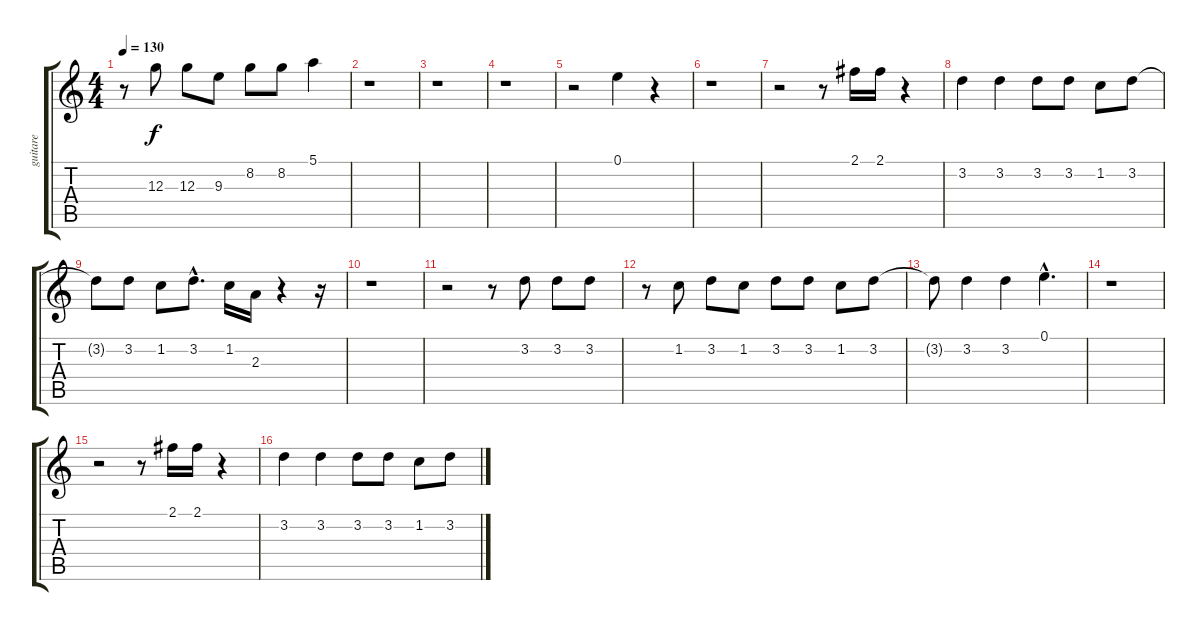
\track ("guitare" "guitare") {instrument electricguitarclean}
\staff {score tabs}
\tuning (E4 B3 G3 D3 A2 E2) {hide}
\ts (4 4)
\tempo 130
\clef g2
\ks c
r.8{dy f} 12.3.8 12.3.8 9.3.8 8.2.8 8.2.8 5.1.4 |
r.1 |
r.1 |
r.1 |
r.2 0.1.4 r.4 |
r.1 |
r.2 r.8 2.1.16 2.1.16 r.4 |
3.2.4 3.2.4 3.2.8 3.2.8 1.2.8 3.2.8 |
3.2{t}.8 3.2.8 1.2.8 3.2{hac}.8{d} 1.2.16 2.3.16 r.4 r.16 |
r.1 |
r.2 r.8 3.2.8 3.2.8 3.2.8 |
r.8 1.2.8 3.2.8 1.2.8 3.2.8 3.2.8 1.2.8 3.2.8 |
3.2{t}.8 3.2.4 3.2.4 0.1{hac}.4{d} |
r.1 |
r.2 r.8 2.1.16 2.1.16 r.4 |
3.2.4 3.2.4 3.2.8 3.2.8 1.2.8 3.2.8
